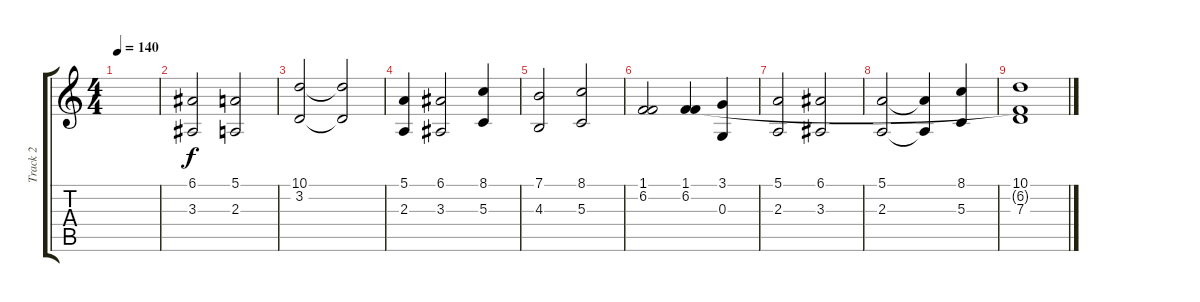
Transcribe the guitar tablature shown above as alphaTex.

\track ("Track 2" "Track 2") {instrument bassoon}
\staff {score tabs}
\tuning (E4 B3 G3 D3 A2 E2) {hide}
\ts (4 4)
\tempo 140
\clef g2
\ks c
|
(6.1 3.3).2 (5.1 2.3).2 |
(10.1 3.2).2 (10.1{t} 3.2{t}).2 |
(5.1 2.3).4 (6.1 3.3).2 (8.1 5.3).4 |
(7.1 4.3).2 (8.1 5.3).2 |
(1.1 6.2).2 (1.1 6.2).4 (3.1 0.3).4 |
(5.1 2.3).2 (6.1 3.3).2 |
(5.1 2.3).2 (5.1{t} 2.3{t}).4 (8.1 5.3).4 |
(10.1 6.2{t} 7.3).1
